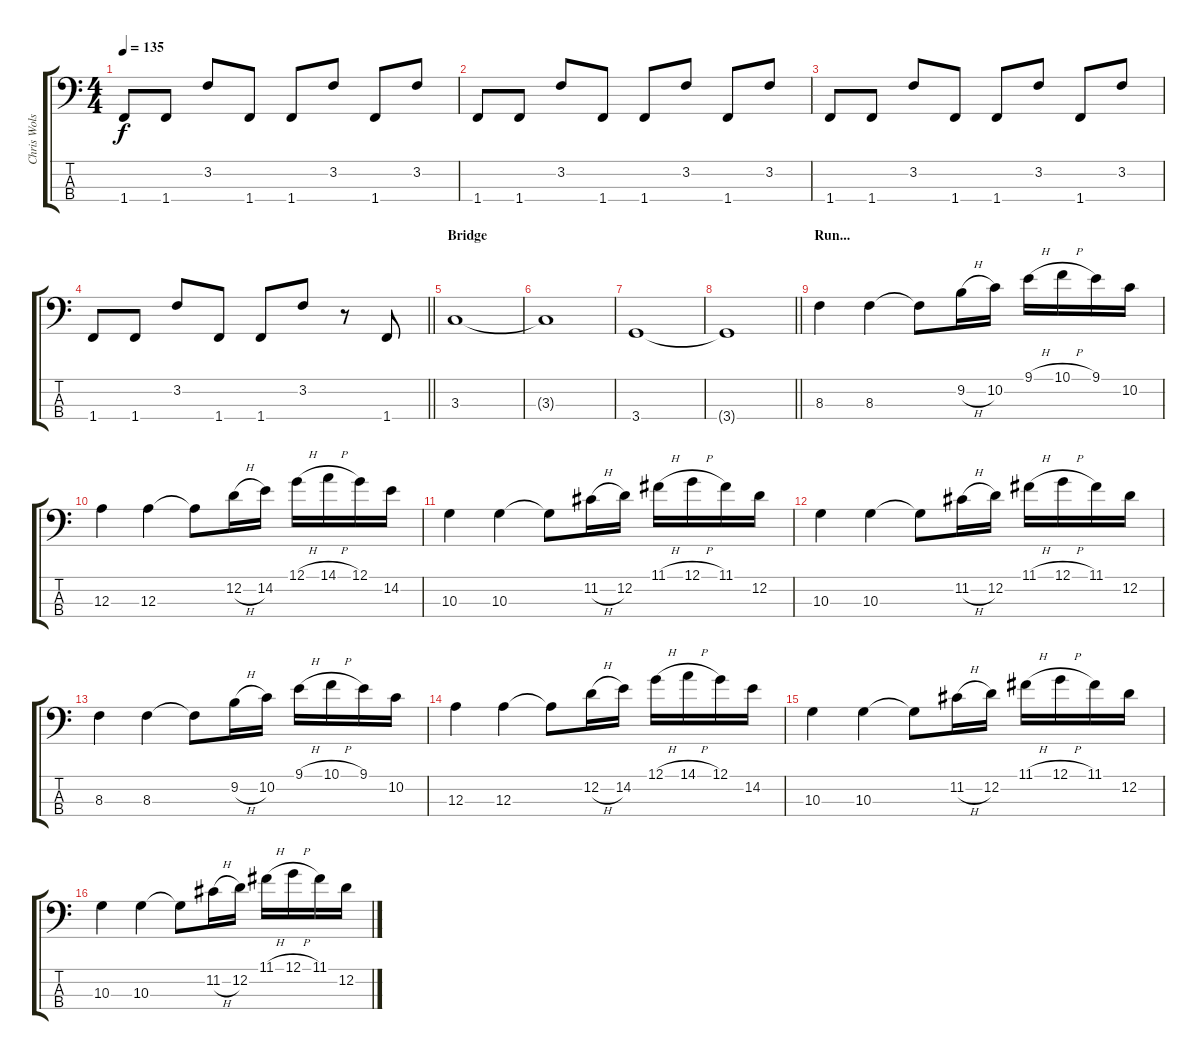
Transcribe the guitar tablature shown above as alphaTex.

\track ("Chris Wolstenholme (Bass)" "Chris Wols") {instrument electricbassfinger bank 177}
\staff {score tabs}
\tuning (G2 D2 A1 E1) {hide}
\ts (4 4)
\tempo 135
\clef f4
\ks c
1.4.8{dy f} 1.4.8 3.2.8 1.4.8 1.4.8 3.2.8 1.4.8 3.2.8 |
1.4.8 1.4.8 3.2.8 1.4.8 1.4.8 3.2.8 1.4.8 3.2.8 |
1.4.8 1.4.8 3.2.8 1.4.8 1.4.8 3.2.8 1.4.8 3.2.8 |
\barLineRight lightlight
1.4.8 1.4.8 3.2.8 1.4.8 1.4.8 3.2.8 r.8 1.4.8 |
\section ("" "Bridge")
3.3.1 |
3.3{t}.1 |
3.4.1 |
\barLineRight lightlight
3.4{t}.1 |
\section ("" "Run...")
8.3.4 8.3.4 8.3{t}.8 9.2{h}.16 10.2.16 9.1{h}.16 10.1{h}.16 9.1.16 10.2.16 |
12.3.4 12.3.4 12.3{t}.8 12.2{h}.16 14.2.16 12.1{h}.16 14.1{h}.16 12.1.16 14.2.16 |
10.3.4 10.3.4 10.3{t}.8 11.2{h}.16 12.2.16 11.1{h}.16 12.1{h}.16 11.1.16 12.2.16 |
10.3.4 10.3.4 10.3{t}.8 11.2{h}.16 12.2.16 11.1{h}.16 12.1{h}.16 11.1.16 12.2.16 |
8.3.4 8.3.4 8.3{t}.8 9.2{h}.16 10.2.16 9.1{h}.16 10.1{h}.16 9.1.16 10.2.16 |
12.3.4 12.3.4 12.3{t}.8 12.2{h}.16 14.2.16 12.1{h}.16 14.1{h}.16 12.1.16 14.2.16 |
10.3.4 10.3.4 10.3{t}.8 11.2{h}.16 12.2.16 11.1{h}.16 12.1{h}.16 11.1.16 12.2.16 |
10.3.4 10.3.4 10.3{t}.8 11.2{h}.16 12.2.16 11.1{h}.16 12.1{h}.16 11.1.16 12.2.16
